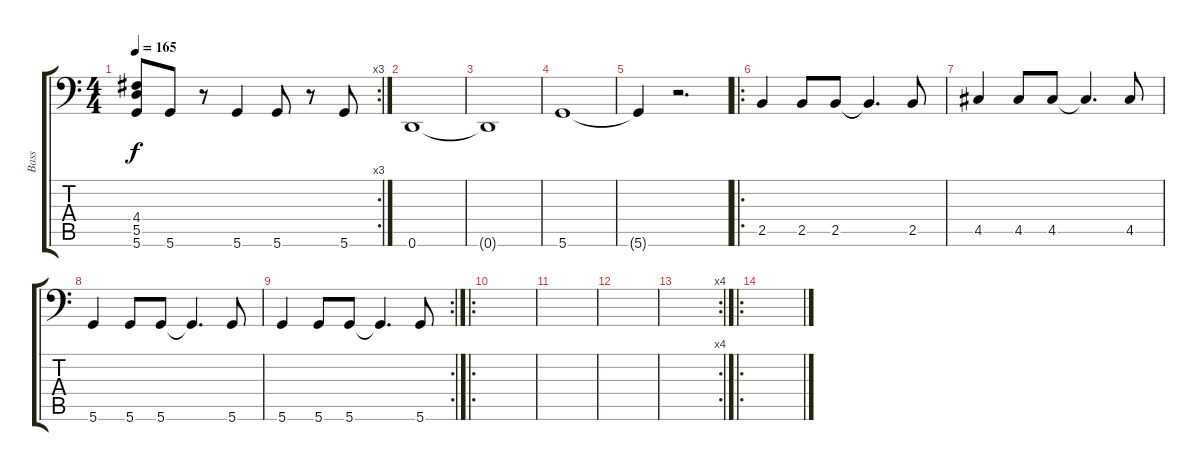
\track ("Bass" "Bass") {instrument acousticguitarsteel}
\staff {score tabs}
\tuning (E4 B3 G2 D2 A1 D1) {hide}
\rc 3
\ts (4 4)
\tempo 165
\clef f4
\ks c
(4.4{t} 5.5{t} 5.6{t}).8{dy f} 5.6.8 r.8 5.6.4 5.6.8 r.8 5.6.8 |
0.6.1 |
0.6{t}.1 |
5.6.1 |
5.6{t}.4 r.2{d} |
\ro
2.5.4 2.5.8 2.5.8 2.5{t}.4{d} 2.5.8 |
4.5.4 4.5.8 4.5.8 4.5{t}.4{d} 4.5.8 |
5.6.4 5.6.8 5.6.8 5.6{t}.4{d} 5.6.8 |
\rc 2
5.6.4 5.6.8 5.6.8 5.6{t}.4{d} 5.6.8 |
\ro
|
|
|
\rc 4
|
\ro
